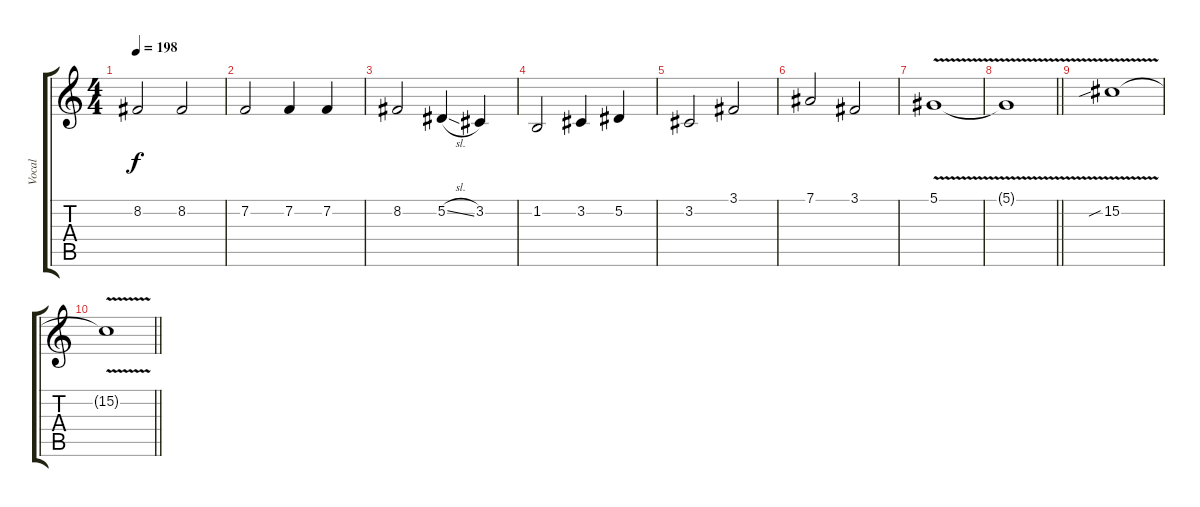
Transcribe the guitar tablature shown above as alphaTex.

\track ("Vocal" "Vocal") {instrument clarinet}
\staff {score tabs}
\tuning (Eb4 Bb3 Gb3 Db3 Ab2 Eb2) {hide}
\ts (4 4)
\tempo 198
\clef g2
\ks c
8.2.2{dy f} 8.2.2 |
7.2.2 7.2.4 7.2.4 |
8.2.2 5.2{sl}.4 3.2.4 |
1.2.2 3.2.4 5.2.4 |
3.2.2 3.1.2 |
7.1.2 3.1.2 |
5.1{v}.1 |
\barLineRight lightlight
5.1{t}.1 |
15.2{v sib}.1 |
\barLineRight lightlight
15.2{t}.1
